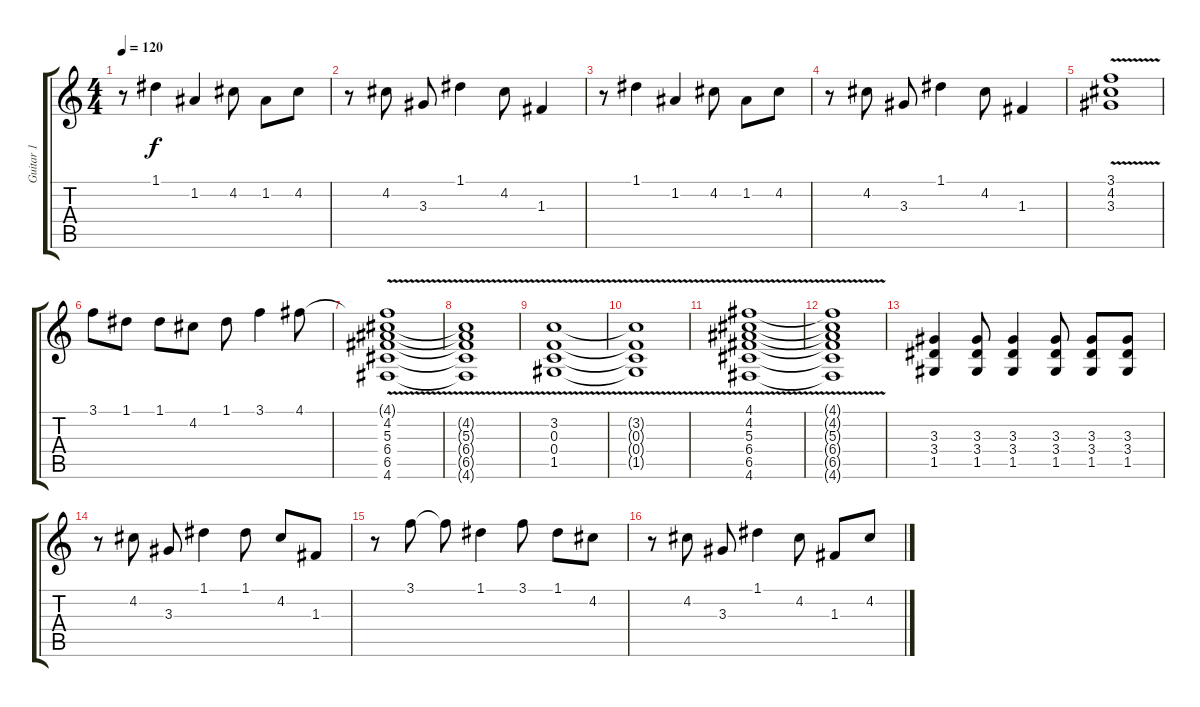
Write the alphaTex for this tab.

\track ("Guitar 1" "Guitar 1") {instrument acousticguitarsteel}
\staff {score tabs}
\tuning (D4 A3 F3 C3 G2 D2) {hide}
\ts (4 4)
\tempo 120
\clef g2
\ks c
r.8{dy f} 1.1.4 1.2.4 4.2.8 1.2.8 4.2.8 |
r.8 4.2.8 3.3.8 1.1.4 4.2.8 1.3.4 |
r.8 1.1.4 1.2.4 4.2.8 1.2.8 4.2.8 |
r.8 4.2.8 3.3.8 1.1.4 4.2.8 1.3.4 |
(3.1 4.2{v} 3.3).1 |
3.1.8 1.1.8 1.1.8 4.2.8 1.1.8 3.1.4 4.1.8 |
(4.1{t} 4.2 5.3{v} 6.4 6.5 4.6).1 |
(4.2{t} 5.3{t} 6.4{t} 6.5{t} 4.6{t}).1 |
(3.2 0.3 0.4{v} 1.5).1 |
(3.2{t} 0.3{t} 0.4{t} 1.5{t}).1 |
(4.1 4.2{v} 5.3 6.4 6.5 4.6).1 |
(4.1{t} 4.2{t} 5.3{t} 6.4{t} 6.5{t} 4.6{t}).1 |
(3.3 3.4 1.5).4 (3.3 3.4 1.5).8 (3.3 3.4 1.5).4 (3.3 3.4 1.5).8 (3.3 3.4 1.5).8 (3.3 3.4 1.5).8 |
r.8 4.2.8 3.3.8 1.1.4 1.1.8 4.2.8 1.3.8 |
r.8 3.1.8 3.1{t}.8 1.1.4 3.1.8 1.1.8 4.2.8 |
r.8 4.2.8 3.3.8 1.1.4 4.2.8 1.3.8 4.2.8
